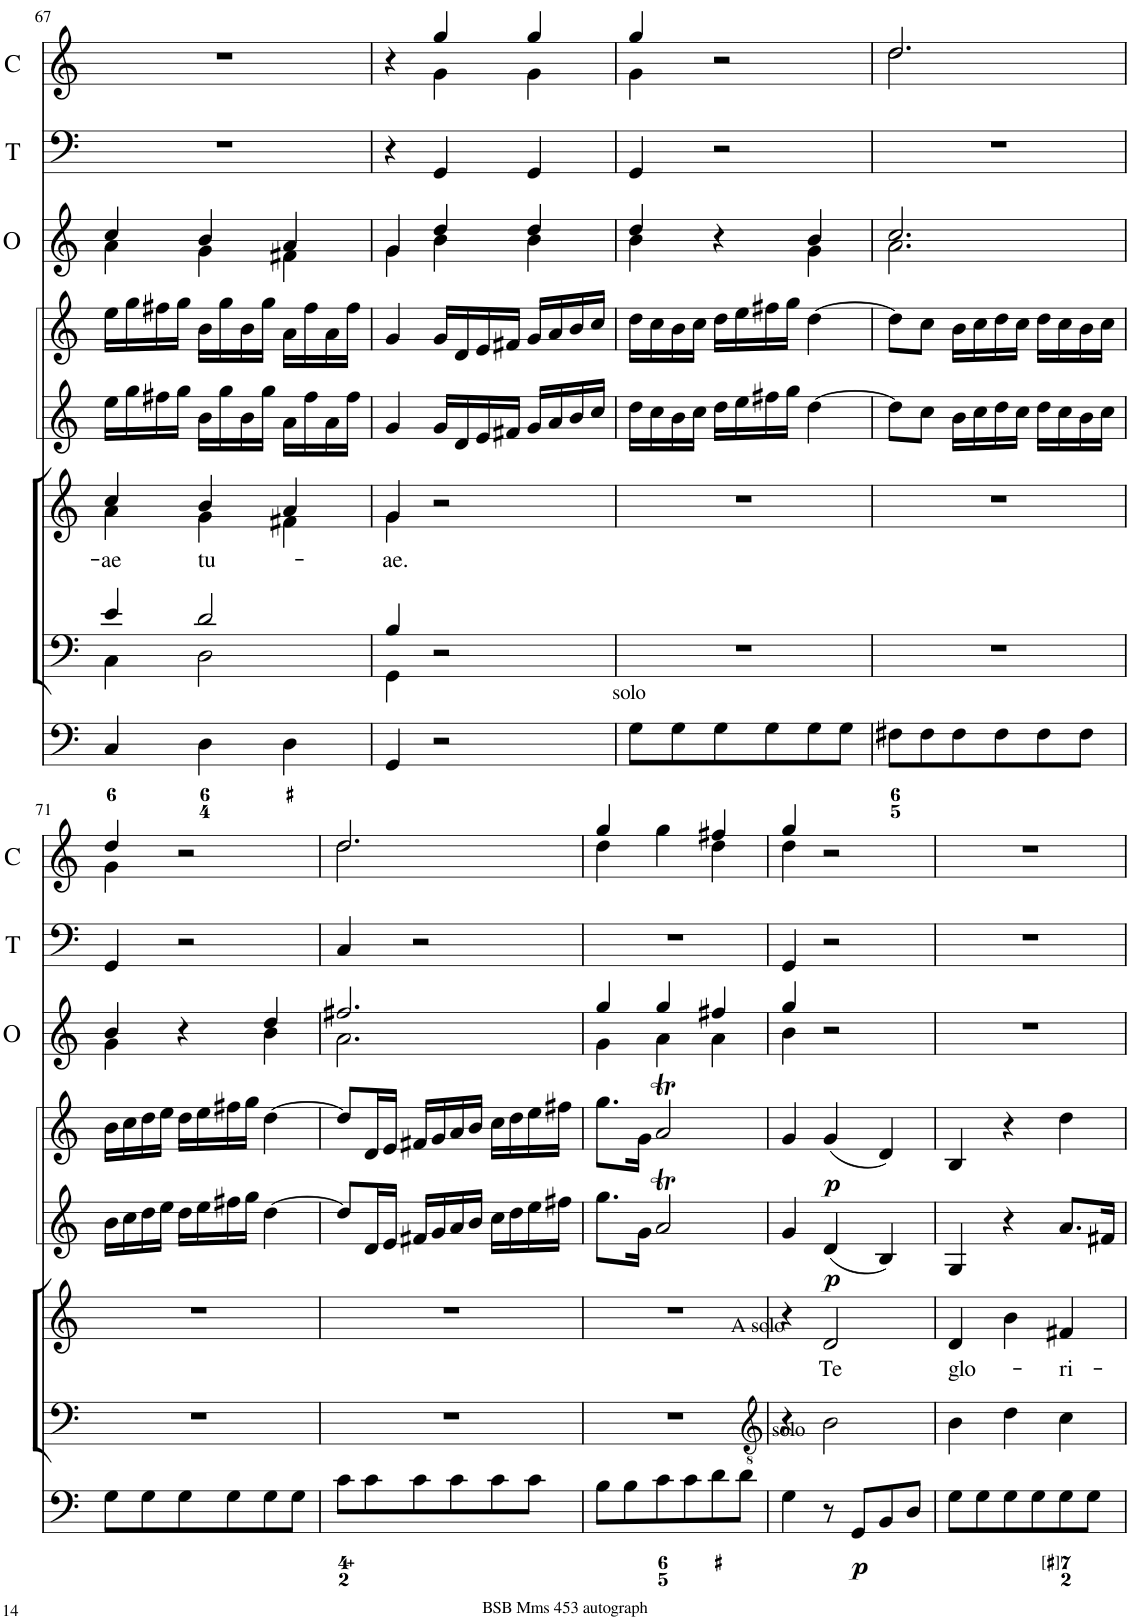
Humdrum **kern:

**kern	**dynam	**kern	**kern	**text	**kern	**dynam	**kern	**dynam	**kern	**kern	**kern
*part8	*part8	*part7	*part6	*part6	*part5	*part5	*part4	*part4	*part3	*part2	*part1
*staff8	*staff8	*staff7	*staff6	*staff6	*staff5	*staff5	*staff4	*staff4	*staff3	*staff2	*staff1
*I"Organ	*	*I"Voice	*I"Voice	*	*I"Violino 2	*	*I"Violino 1	*	*I"Oboi	*I"Timpani	*I"Clarini
*	*	*	*	*	*I'Vln	*	*I'Vln	*	*I'O	*I'T	*I'C
!!LO:PB:g=z
*clefF4	*	*clefF4	*clefG2	*	*clefG2	*	*clefG2	*	*clefG2	*clefF4	*clefG2
*k[]	*	*k[]	*k[]	*	*k[]	*	*k[]	*	*k[]	*k[]	*k[]
*M3/4	*	*M3/4	*M3/4	*	*M3/4	*	*M3/4	*	*M3/4	*M3/4	*M3/4
=67	=67	=67	=67	=67	=67	=67	=67	=67	=67	=67	=67
*	*	*^	*	*	*	*	*	*	*	*	*
!	!	!	!	!	!LO:LY:b	!	!	!	!	!	!	!
*	*	*	*	*^	*	*	*	*	*	*^	*	*
4C/	.	4e/	4C\	4cc/	4a\	-ae	16ee\LL	.	16ee\LL	.	4cc/	4a\	2.r	2.r
.	.	.	.	.	.	.	16gg\	.	16gg\	.	.	.	.	.
.	.	.	.	.	.	.	16ff#X\	.	16ff#X\	.	.	.	.	.
.	.	.	.	.	.	.	16gg\JJ	.	16gg\JJ	.	.	.	.	.
!	!	!	!	!	!	!LO:LY:b	!	!	!	!	!	!	!	!
4D\	.	2d/	2D\	4b/	4g\	tu-	16b\LL	.	16b\LL	.	4b/	4g\	.	.
.	.	.	.	.	.	.	16gg\	.	16gg\	.	.	.	.	.
.	.	.	.	.	.	.	16b\	.	16b\	.	.	.	.	.
.	.	.	.	.	.	.	16gg\JJ	.	16gg\JJ	.	.	.	.	.
4D\	.	.	.	4a/	4f#X\	.	16a\LL	.	16a\LL	.	4a/	4f#X\	.	.
.	.	.	.	.	.	.	16ff#\	.	16ff#\	.	.	.	.	.
.	.	.	.	.	.	.	16a\	.	16a\	.	.	.	.	.
.	.	.	.	.	.	.	16ff#\JJ	.	16ff#\JJ	.	.	.	.	.
=68	=68	=68	=68	=68	=68	=68	=68	=68	=68	=68	=68	=68	=68	=68
!	!	!	!	!	!	!LO:LY:b	!	!	!	!	!	!	!	!
*	*	*	*	*	*	*	*	*	*	*	*	*	*	*^
4GG/	.	4B/	4GG\	4g/	4g\	-ae.	4g/	.	4g/	.	4g/	4g\	4r	4r	4ryy
2r	.	2r	2ryy	2r	2ryy	.	16g/LL	.	16g/LL	.	4dd/	4b\	4GG/	4gg/	4g\
.	.	.	.	.	.	.	16d/	.	16d/	.	.	.	.	.	.
.	.	.	.	.	.	.	16e/	.	16e/	.	.	.	.	.	.
.	.	.	.	.	.	.	16f#X/JJ	.	16f#X/JJ	.	.	.	.	.	.
.	.	.	.	.	.	.	16g/LL	.	16g/LL	.	4dd/	4b\	4GG/	4gg/	4g\
.	.	.	.	.	.	.	16a/	.	16a/	.	.	.	.	.	.
.	.	.	.	.	.	.	16b/	.	16b/	.	.	.	.	.	.
.	.	.	.	.	.	.	16cc/JJ	.	16cc/JJ	.	.	.	.	.	.
*	*	*v	*v	*	*	*	*	*	*	*	*	*	*	*	*
*	*	*	*v	*v	*	*	*	*	*	*	*	*	*	*
=69	=69	=69	=69	=69	=69	=69	=69	=69	=69	=69	=69	=69	=69
!LO:TX:a:t=solo	!	!	!	!	!	!	!	!	!	!	!	!	!
8G\L	.	2.r	2.r	.	16dd\LL	.	16dd\LL	.	4dd/	4b\	4GG/	4gg/	4g\
.	.	.	.	.	16cc\	.	16cc\	.	.	.	.	.	.
8G\	.	.	.	.	16b\	.	16b\	.	.	.	.	.	.
.	.	.	.	.	16cc\JJ	.	16cc\JJ	.	.	.	.	.	.
8G\	.	.	.	.	16dd\LL	.	16dd\LL	.	4r	4ryy	2r	2r	2ryy
.	.	.	.	.	16ee\	.	16ee\	.	.	.	.	.	.
8G\	.	.	.	.	16ff#X\	.	16ff#X\	.	.	.	.	.	.
.	.	.	.	.	16gg\JJ	.	16gg\JJ	.	.	.	.	.	.
8G\	.	.	.	.	[4dd\	.	[4dd\	.	4b/	4g\	.	.	.
8G\J	.	.	.	.	.	.	.	.	.	.	.	.	.
=70	=70	=70	=70	=70	=70	=70	=70	=70	=70	=70	=70	=70	=70
8F#X\L	.	2.r	2.r	.	8dd\L]	.	8dd\L]	.	2.cc/	2.a\	2.r	2.dd/	2.dd\
8F#\	.	.	.	.	8cc\J	.	8cc\J	.	.	.	.	.	.
8F#\	.	.	.	.	16b\LL	.	16b\LL	.	.	.	.	.	.
.	.	.	.	.	16cc\	.	16cc\	.	.	.	.	.	.
8F#\	.	.	.	.	16dd\	.	16dd\	.	.	.	.	.	.
.	.	.	.	.	16cc\JJ	.	16cc\JJ	.	.	.	.	.	.
8F#\	.	.	.	.	16dd\LL	.	16dd\LL	.	.	.	.	.	.
.	.	.	.	.	16cc\	.	16cc\	.	.	.	.	.	.
8F#\J	.	.	.	.	16b\	.	16b\	.	.	.	.	.	.
.	.	.	.	.	16cc\JJ	.	16cc\JJ	.	.	.	.	.	.
!!LO:LB:g=z	!!
=71	=71	=71	=71	=71	=71	=71	=71	=71	=71	=71	=71	=71	=71
8G\L	.	2.r	2.r	.	16b\LL	.	16b\LL	.	4b/	4g\	4GG/	4dd/	4g\
.	.	.	.	.	16cc\	.	16cc\	.	.	.	.	.	.
8G\	.	.	.	.	16dd\	.	16dd\	.	.	.	.	.	.
.	.	.	.	.	16ee\JJ	.	16ee\JJ	.	.	.	.	.	.
8G\	.	.	.	.	16dd\LL	.	16dd\LL	.	4r	4ryy	2r	2r	2ryy
.	.	.	.	.	16ee\	.	16ee\	.	.	.	.	.	.
8G\	.	.	.	.	16ff#X\	.	16ff#X\	.	.	.	.	.	.
.	.	.	.	.	16gg\JJ	.	16gg\JJ	.	.	.	.	.	.
8G\	.	.	.	.	[4dd\	.	[4dd\	.	4dd/	4b\	.	.	.
8G\J	.	.	.	.	.	.	.	.	.	.	.	.	.
=72	=72	=72	=72	=72	=72	=72	=72	=72	=72	=72	=72	=72	=72
8c\L	.	2.r	2.r	.	8dd/L]	.	8dd/L]	.	2.ff#X/	2.a\	4C/	2.dd/	2.dd\
8c\	.	.	.	.	16d/L	.	16d/L	.	.	.	.	.	.
.	.	.	.	.	16e/JJ	.	16e/JJ	.	.	.	.	.	.
8c\	.	.	.	.	16f#X/LL	.	16f#X/LL	.	.	.	2r	.	.
.	.	.	.	.	16g/	.	16g/	.	.	.	.	.	.
8c\	.	.	.	.	16a/	.	16a/	.	.	.	.	.	.
.	.	.	.	.	16b/JJ	.	16b/JJ	.	.	.	.	.	.
8c\	.	.	.	.	16cc\LL	.	16cc\LL	.	.	.	.	.	.
.	.	.	.	.	16dd\	.	16dd\	.	.	.	.	.	.
8c\J	.	.	.	.	16ee\	.	16ee\	.	.	.	.	.	.
.	.	.	.	.	16ff#X\JJ	.	16ff#X\JJ	.	.	.	.	.	.
=73	=73	=73	=73	=73	=73	=73	=73	=73	=73	=73	=73	=73	=73
8B\L	.	2.r	2.r	.	8.gg\L	.	8.gg\L	.	4gg/	4g\	2.r	4gg/	4dd\
8B\	.	.	.	.	.	.	.	.	.	.	.	.	.
.	.	.	.	.	16g\Jk	.	16g\Jk	.	.	.	.	.	.
8c\	.	.	.	.	2aT/	.	2aT/	.	4gg/	4a\	.	4gg\	4ryy
8c\	.	.	.	.	.	.	.	.	.	.	.	.	.
8d\	.	.	.	.	.	.	.	.	4ff#X/	4a\	.	4ff#X/	4dd\
8d\J	.	.	.	.	.	.	.	.	.	.	.	.	.
=74	=74	=74	=74	=74	=74	=74	=74	=74	=74	=74	=74	=74	=74
*	*	*clefGv2	*	*	*	*	*	*	*	*	*	*	*
4G\	.	4r	4r	.	4g/	.	4g/	.	4gg/	4b\	4GG/	4gg/	4dd\
!	!	!	!LO:TX:a:t=A solo	!	!	!	!	!	!	!	!	!	!
!	!	!LO:TX:a:t=solo	!	!	!	!	!	!	!	!	!	!	!
!	!	!	!	!LO:LY:b	!	!LO:DY:b	!	!LO:DY:b	!	!	!	!	!
8r	.	2B\	2d/	Te	(4d/	p	(4g/	p	2r	2ryy	2r	2r	2ryy
!	!LO:DY:b	!	!	!	!	!	!	!	!	!	!	!	!
8GG/L	p	.	.	.	.	.	.	.	.	.	.	.	.
8BB/	.	.	.	.	4B/)	.	4d/)	.	.	.	.	.	.
8D/J	.	.	.	.	.	.	.	.	.	.	.	.	.
*	*	*	*	*	*	*	*	*	*v	*v	*	*v	*v
=75	=75	=75	=75	=75	=75	=75	=75	=75	=75	=75	=75
!	!	!	!	!LO:LY:b	!	!	!	!	!	!	!
8G\L	.	4B\	4d/	glo-	4G/	.	4B/	.	2.r	2.r	2.r
8G\	.	.	.	.	.	.	.	.	.	.	.
8G\	.	4d\	4b\	.	4r	.	4r	.	.	.	.
8G\	.	.	.	.	.	.	.	.	.	.	.
!	!	!	!	!LO:LY:b	!	!	!	!	!	!	!
8G\	.	4c\	4f#X/	-ri-	8.a/L	.	4dd\	.	.	.	.
8G\J	.	.	.	.	.	.	.	.	.	.	.
.	.	.	.	.	16f#X/Jk	.	.	.	.	.	.
=	=	=	=	=	=	=	=	=	=	=	=
*-	*-	*-	*-	*-	*-	*-	*-	*-	*-	*-	*-
